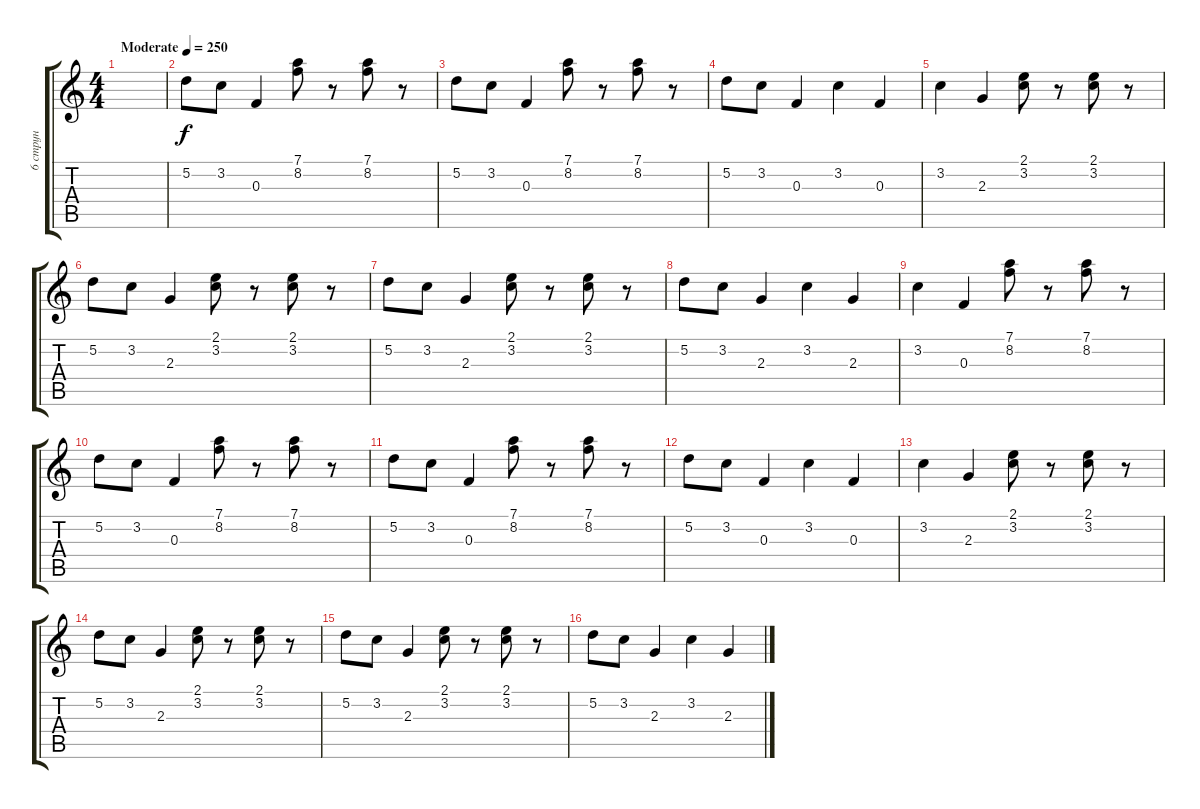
\track ("6 струн" "6 струн") {instrument distortionguitar}
\staff {score tabs}
\tuning (D4 A3 F3 C3 G2 C2) {hide}
\ts (4 4)
\tempo (250 "Moderate")
\clef g2
\ks c
|
5.2.8 3.2.8 0.3.4 (7.1 8.2).8 r.8 (7.1 8.2).8 r.8 |
5.2.8 3.2.8 0.3.4 (7.1 8.2).8 r.8 (7.1 8.2).8 r.8 |
5.2.8 3.2.8 0.3.4 3.2.4 0.3.4 |
3.2.4 2.3.4 (2.1 3.2).8 r.8 (2.1 3.2).8 r.8 |
5.2.8 3.2.8 2.3.4 (2.1 3.2).8 r.8 (2.1 3.2).8 r.8 |
5.2.8 3.2.8 2.3.4 (2.1 3.2).8 r.8 (2.1 3.2).8 r.8 |
5.2.8 3.2.8 2.3.4 3.2.4 2.3.4 |
3.2.4 0.3.4 (7.1 8.2).8 r.8 (7.1 8.2).8 r.8 |
5.2.8 3.2.8 0.3.4 (7.1 8.2).8 r.8 (7.1 8.2).8 r.8 |
5.2.8 3.2.8 0.3.4 (7.1 8.2).8 r.8 (7.1 8.2).8 r.8 |
5.2.8 3.2.8 0.3.4 3.2.4 0.3.4 |
3.2.4 2.3.4 (2.1 3.2).8 r.8 (2.1 3.2).8 r.8 |
5.2.8 3.2.8 2.3.4 (2.1 3.2).8 r.8 (2.1 3.2).8 r.8 |
5.2.8 3.2.8 2.3.4 (2.1 3.2).8 r.8 (2.1 3.2).8 r.8 |
5.2.8 3.2.8 2.3.4 3.2.4 2.3.4
